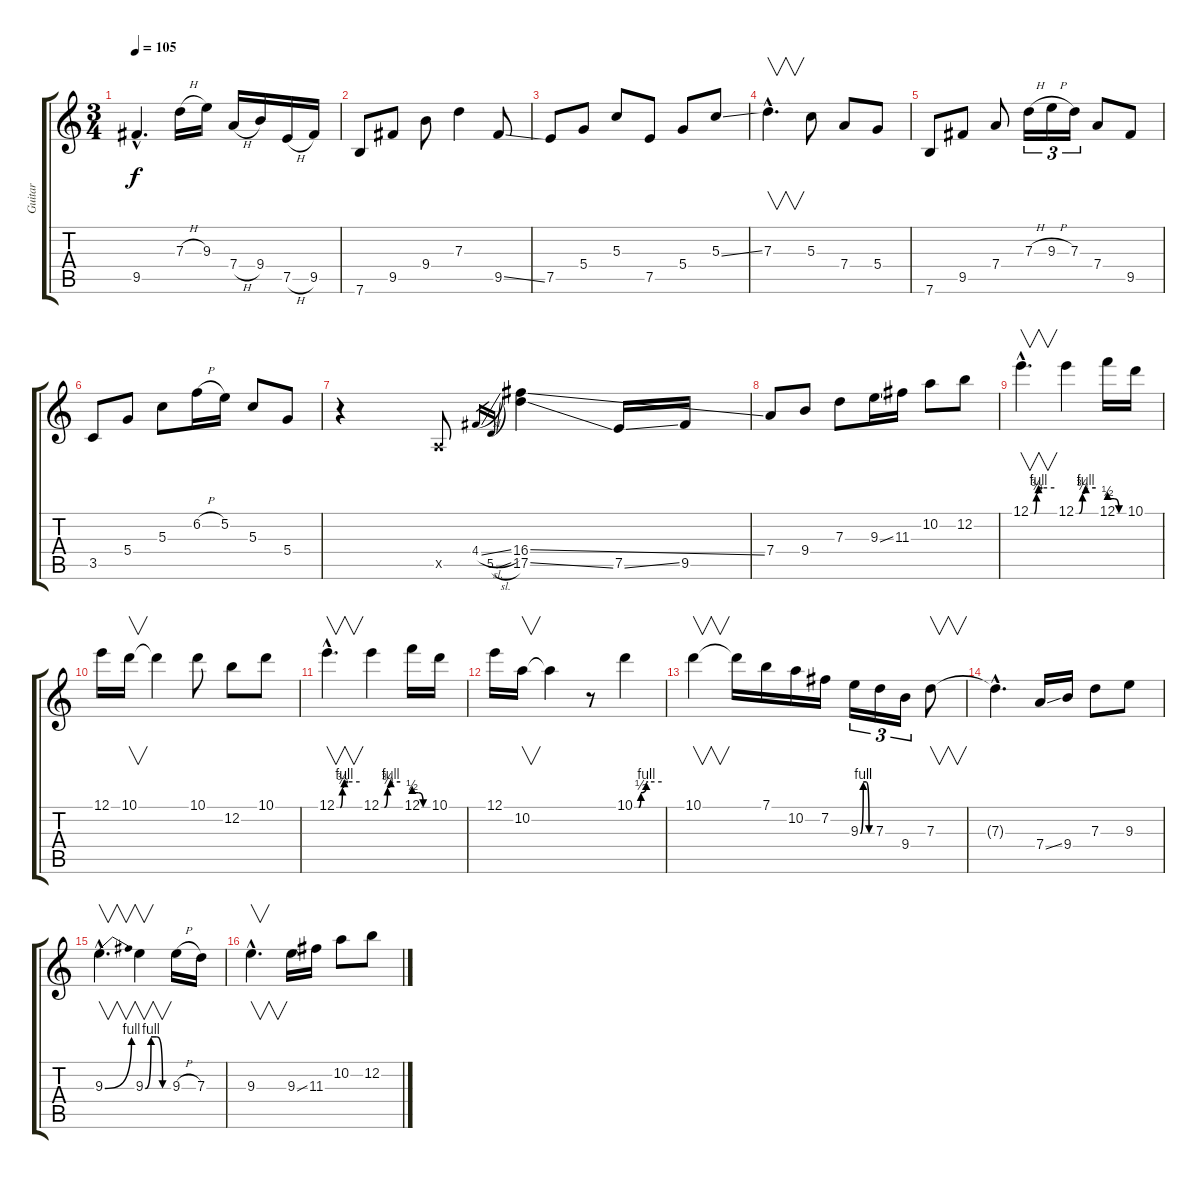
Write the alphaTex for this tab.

\track ("Guitar" "Guitar") {instrument overdrivenguitar}
\staff {score tabs}
\tuning (E4 B3 G3 D3 A2 E2) {hide}
\ts (3 4)
\tempo 105
\clef g2
\ks c
9.5{hac}.4{d dy f} 7.3{h}.16 9.3.16 7.4{h}.16 9.4.16 7.5{h}.16 9.5.16 |
7.6.8 9.5.8 9.4.8 7.3.4 9.5{ss}.8 |
7.5.8 5.4.8 5.3.8 7.5.8 5.4.8 5.3{ss}.8 |
7.3{hac}.4{v d} 5.3.8 7.4.8 5.4.8 |
7.6.8 9.5.8 7.4.8 7.3{h}.16{tu (3 2)} 9.3{h}.16{tu (3 2)} 7.3.16{tu (3 2)} 7.4.8 9.5.8 |
3.5.8 5.4.8 5.3.8 6.2{h}.16 5.2.16 5.3.8 5.4.8 |
r.4 0.5{x}.8 4.4{sl}.16{gr} 5.5{sl}.16{gr} (16.4{ss} 17.5{ss}).4 7.5{ss}.16 9.5.16 |
7.4.8 9.4.8 7.3.8 9.3{ss}.16 11.3.16 10.2.8 12.2.8 |
12.1{be (custom 0 0 9 0 15 3 20 4 30 4 60 4) hac}.4{v d} 12.1{be (custom 0 0 10 0 20 3 30 4 60 4)}.4 12.1{be (custom 0 2 20 2 40 0 60 0)}.16 10.1.16 |
12.1.16 10.1.16{v} 10.1{t}.4 10.1.8 12.2.8 10.1.8 |
12.1{be (custom 0 0 9 0 15 3 20 4 30 4 60 4) hac}.4{v d} 12.1{be (custom 0 0 10 0 20 3 30 4 60 4)}.4 12.1{be (custom 0 2 20 2 40 0 60 0)}.16 10.1.16 |
12.1.16 10.2.16{v} 10.2{t}.4 r.8 10.1{be (custom 0 0 9 0 14 2 26 4 30 4 60 4)}.4 |
10.1.4{v} 10.1{t}.16 7.1.16 10.2.16 7.2.16 9.3{be (custom 0 0 15 4 30 4 45 0 60 0)}.16{tu (3 2)} 7.3.16{tu (3 2)} 9.4.16{tu (3 2)} 7.3.8{v} |
7.3{hac t}.4{d} 7.4{ss}.16 9.4.16 7.3.8 9.3.8 |
9.3{be (bend 0 0 60 4) hac}.4{v d} 9.3{be (custom 0 0 15 4 30 4 45 0 60 0)}.4{v} 9.3{h}.16 7.3.16 |
9.3{hac}.4{v d} 9.3{ss}.16 11.3.16 10.2.8 12.2.8
